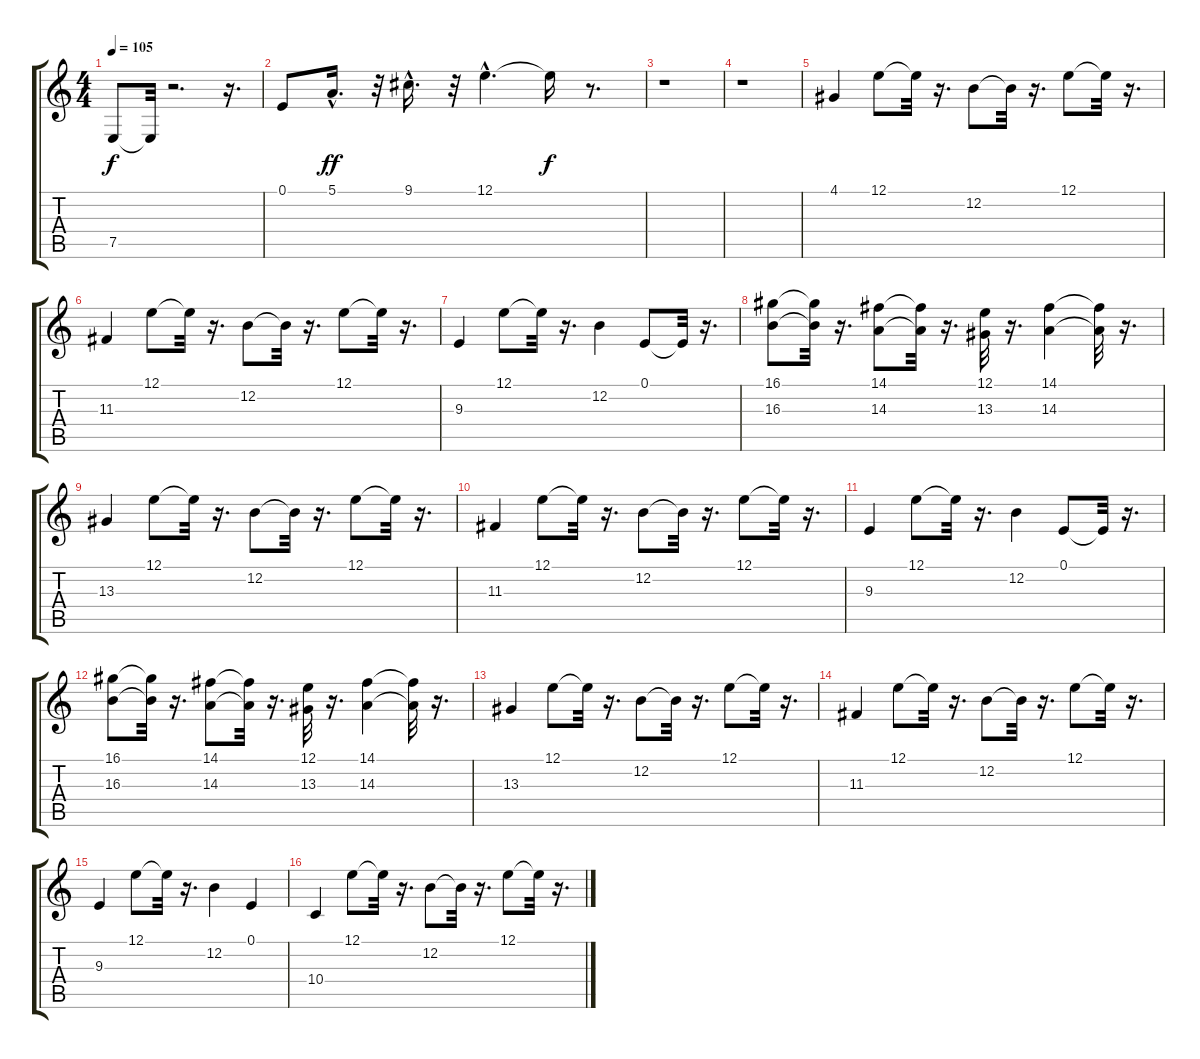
\track "" {instrument lead8bassandlead}
\staff {score tabs}
\tuning (E4 B3 G3 D3 A2 E2) {hide}
\ts (4 4)
\tempo 105
\clef g2
\ks c
7.5{t}.8{dy f} 7.5{t}.32 r.2{d} r.16{d} |
0.1.8 5.1{hac}.16{d dy ff} r.32 9.1{hac}.16{d} r.32 12.1{hac}.4{d} 12.1{t}.16{dy f} r.8{d} |
r.1 |
r.1 |
4.1.4{balance 11} 12.1.8 12.1{t}.32 r.16{d} 12.2.8 12.2{t}.32 r.16{d} 12.1.8 12.1{t}.32 r.16{d} |
11.3.4 12.1.8 12.1{t}.32 r.16{d} 12.2.8 12.2{t}.32 r.16{d} 12.1.8 12.1{t}.32 r.16{d} |
9.3.4 12.1.8 12.1{t}.32 r.16{d} 12.2.4 0.1.8 0.1{t}.32 r.16{d} |
(16.1 16.3).8 (16.1{t} 16.3{t}).32 r.16{d} (14.1 14.3).8 (14.1{t} 14.3{t}).32 r.16{d} (12.1 13.3).32 r.16{d} (14.1 14.3).4 (14.1{t} 14.3{t}).32 r.16{d} |
13.3.4 12.1.8 12.1{t}.32 r.16{d} 12.2.8 12.2{t}.32 r.16{d} 12.1.8 12.1{t}.32 r.16{d} |
11.3.4 12.1.8 12.1{t}.32 r.16{d} 12.2.8 12.2{t}.32 r.16{d} 12.1.8 12.1{t}.32 r.16{d} |
9.3.4 12.1.8 12.1{t}.32 r.16{d} 12.2.4 0.1.8 0.1{t}.32 r.16{d} |
(16.1 16.3).8 (16.1{t} 16.3{t}).32 r.16{d} (14.1 14.3).8 (14.1{t} 14.3{t}).32 r.16{d} (12.1 13.3).32 r.16{d} (14.1 14.3).4 (14.1{t} 14.3{t}).32 r.16{d} |
13.3.4 12.1.8 12.1{t}.32 r.16{d} 12.2.8 12.2{t}.32 r.16{d} 12.1.8 12.1{t}.32 r.16{d} |
11.3.4 12.1.8 12.1{t}.32 r.16{d} 12.2.8 12.2{t}.32 r.16{d} 12.1.8 12.1{t}.32 r.16{d} |
9.3.4 12.1.8 12.1{t}.32 r.16{d} 12.2.4 0.1.4 |
10.4.4 12.1.8 12.1{t}.32 r.16{d} 12.2.8 12.2{t}.32 r.16{d} 12.1.8 12.1{t}.32 r.16{d}
